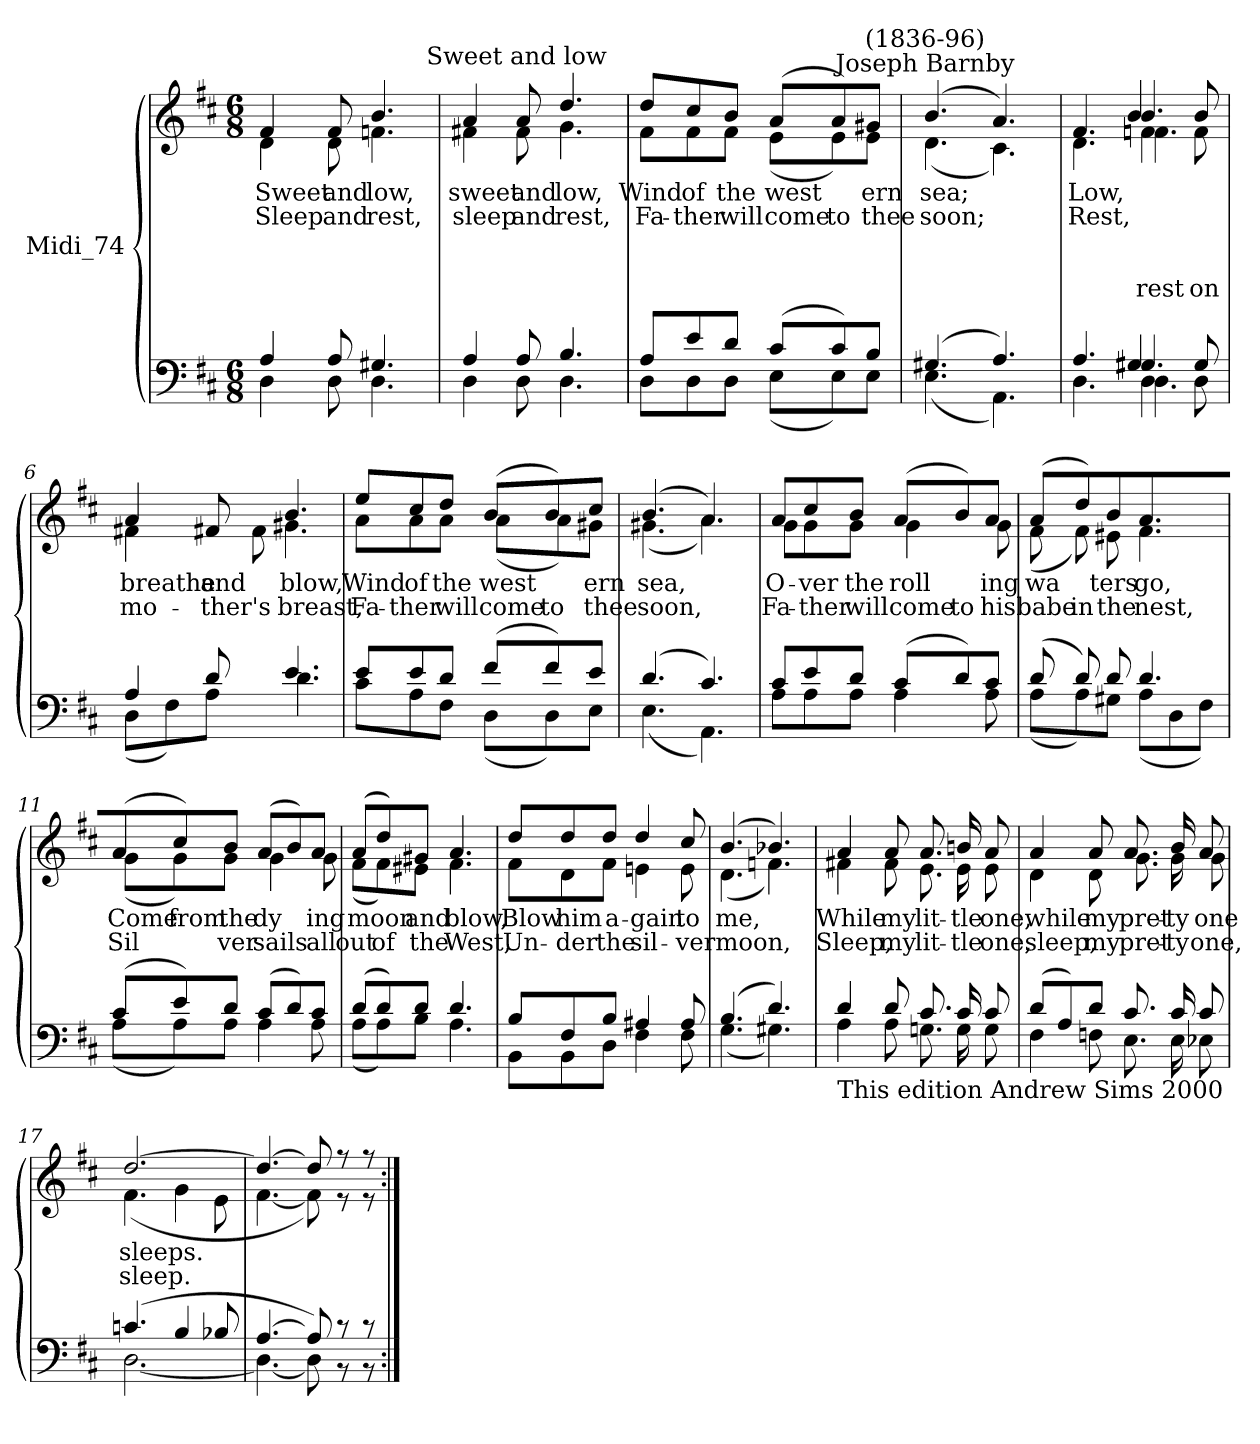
**kern	**kern	**text	**text	**text	**text	**text
*part2	*part1	*part1	*part1	*part1	*part1	*part1
*staff2	*staff1	*staff1	*staff1	*staff1	*staff1	*staff1
*I"Midi_74	*I"Midi_74	*	*	*	*	*
*clefF4	*clefG2	*	*	*	*	*
*k[f#c#]	*k[f#c#]	*	*	*	*	*
*D:	*D:	*	*	*	*	*
*M6/8	*M6/8	*	*	*	*	*
=1	=1	=1	=1	=1	=1	=1
*^	*	*	*	*	*	*
!	!	!LO:TX:a:cj:t=Alfred, Lord Tennyson	!	!	!	!	!
!	!	!	!LO:LY:b	!LO:LY:b	!	!	!
*	*	*^	*	*	*	*	*
4A/	4D\	4f#/	4d\	Sweet	Sleep	.	.	.
!	!	!	!	!LO:LY:b	!LO:LY:b	!	!	!
8A/	8D\	8f#/	8d\	and	and	.	.	.
!	!	!	!	!LO:LY:b	!LO:LY:b	!	!	!
4.G#X/	4.D\	4.b/	4.fn\	low,	rest,	.	.	.
=2	=2	=2	=2	=2	=2	=2	=2	=2
!	!	!	!	!LO:LY:b	!LO:LY:b	!	!	!
4A/	4D\	4a/	4f#X\	sweet	sleep	.	.	.
!	!	!LO:TX:a:cj:t=Sweet and low	!	!	!	!	!	!
!	!	!	!	!LO:LY:b	!LO:LY:b	!	!	!
8A/	8D\	8a/	8f#\	and	and	.	.	.
!	!	!	!	!LO:LY:b	!LO:LY:b	!	!	!
4.B/	4.D\	4.dd/	4.g\	low,	rest,	.	.	.
=3	=3	=3	=3	=3	=3	=3	=3	=3
!	!	!	!	!LO:LY:b	!LO:LY:b	!	!	!
8A/L	8D\L	8dd/L	8f#\L	Wind	Fa-	.	.	.
!	!	!	!	!LO:LY:b	!LO:LY:b	!	!	!
8e/	8D\	8cc#/	8f#\	-of	ther	.	.	.
!	!	!	!	!LO:LY:b	!LO:LY:b	!	!	!
8d/J	8D\J	8b/J	8f#\J	the	will	.	.	.
!	!	!	!	!LO:LY:b	!LO:LY:b	!	!	!
(>8c#/L	(<8E\L	(>8a/L	(<8e\L	west	come	.	.	.
!	!	!	!	!	!LO:LY:b	!	!	!
8c#/)	8E\)	8a/)	8e\)	.	to	.	.	.
!	!	!	!	!LO:LY:b	!LO:LY:b	!	!	!
8B/J	8E\J	8g#X/J	8e\J	ern	thee	.	.	.
=4	=4	=4	=4	=4	=4	=4	=4	=4
!	!	!LO:TX:a:cj:t=Joseph Barnby	!	!	!	!	!	!
!	!	!LO:TX:a:cj:t=(1836-96)	!	!	!	!	!	!
!	!	!	!	!LO:LY:b	!LO:LY:b	!	!	!
(>4.G#X/	(<4.E\	(>4.b/	(<4.d\	sea;	soon;	.	.	.
4.A/)	4.AA\)	4.a/)	4.c#\)	.	.	.	.	.
!!LO:LB:g=z
=5	=5	=5	=5	=5	=5	=5	=5	=5
*^	*^	*	*	*	*	*	*	*
!	!	!	!	!	!	!LO:LY:b	!LO:LY:b	!	!	!
*	*	*	*	*^	*^	*	*	*	*	*
4.A/	4.ryy	4.ryy	4.D\	4.f#/	4.ryy	4.ryy	4.d\	Low,	Rest,	.	.	.
!	!	!	!	!	!	!	!	!LO:LY:b	!	!	!	!
!	!	!	!	!	!	!	!	!	!	!	!	!LO:LY:b
4.G#X/	4G#/	4D\	4.D\	4.b/	4b/	4f\	4.fn\	.	.	.	.	rest
!	!	!	!	!	!	!	!	!	!	!	!	!LO:LY:b
.	8G#/	8D\	.	.	8b/	8f\	.	.	.	.	.	on
*	*	*v	*v	*	*	*	*	*	*	*	*	*
*	*	*	*	*	*v	*v	*	*	*	*	*
=6	=6	=6	=6	=6	=6	=6	=6	=6	=6	=6
!	!	!	!	!	!	!LO:LY:b	!LO:LY:b	!	!	!
*	*v	*v	*	*	*	*	*	*	*	*
*	*	*	*v	*v	*	*	*	*	*
4A/	(<8D\L	4a/	4f#X\	breathe	mo-	.	.	.
.	8F#\)	.	.	.	.	.	.	.
!	!	!	!	!LO:LY:b	!LO:LY:b	!	!	!
8d/	8A\J	8f#X/	8f#\	-and	ther's	.	.	.
!	!	!	!	!LO:LY:b	!LO:LY:b	!	!	!
4.e/	4.d\	4.b/	4.g#X\	blow,	breast,	.	.	.
=7	=7	=7	=7	=7	=7	=7	=7	=7
!	!	!	!	!LO:LY:b	!LO:LY:b	!	!	!
8e/L	8c#\L	8ee/L	8a\L	Wind	Fa-	.	.	.
!	!	!	!	!LO:LY:b	!LO:LY:b	!	!	!
8e/	8A\	8cc#/	8a\	-of	ther	.	.	.
!	!	!	!	!LO:LY:b	!LO:LY:b	!	!	!
8d/J	8F#\J	8dd/J	8a\J	the	will	.	.	.
!	!	!	!	!LO:LY:b	!LO:LY:b	!	!	!
(>8f#/L	(<8D\L	(>8b/L	(<8a\L	west	come	.	.	.
!	!	!	!	!	!LO:LY:b	!	!	!
8f#/)	8D\)	8b/)	8a\)	.	to	.	.	.
!	!	!	!	!LO:LY:b	!LO:LY:b	!	!	!
8e/J	8E\J	8cc#/J	8g#X\J	ern	thee	.	.	.
=8	=8	=8	=8	=8	=8	=8	=8	=8
!	!	!	!	!LO:LY:b	!LO:LY:b	!	!	!
(>4.d/	(<4.E\	(>4.b/	(<4.g#X\	sea,	soon,	.	.	.
4.c#/)	4.AA\)	4.a/)	4.a\)	.	.	.	.	.
!!LO:LB:g=z	!!
=9	=9	=9	=9	=9	=9	=9	=9	=9
!	!	!	!	!LO:LY:b	!LO:LY:b	!	!	!
8c#/L	8A\L	8a/L	8g\L	O-	-Fa-	.	.	.
!	!	!	!	!LO:LY:b	!LO:LY:b	!	!	!
8e/	8A\	8cc#/	8g\	-ver	ther	.	.	.
!	!	!	!	!LO:LY:b	!LO:LY:b	!	!	!
8d/J	8A\J	8b/J	8g\J	the	will	.	.	.
!	!	!	!	!LO:LY:b	!LO:LY:b	!	!	!
(>8c#/L	4A\	(>8a/L	4g\	roll	come	.	.	.
!	!	!	!	!	!LO:LY:b	!	!	!
8d/)	.	8b/)	.	.	to	.	.	.
!	!	!	!	!LO:LY:b	!LO:LY:b	!	!	!
8c#/J	8A\	8a/J	8g\	ing	his	.	.	.
=10	=10	=10	=10	=10	=10	=10	=10	=10
!	!	!	!	!LO:LY:b	!LO:LY:b	!	!	!
(>8d/L	(<8A\	(>8a/L	(<8f#\	wa	babe	.	.	.
!	!	!	!	!	!LO:LY:b	!	!	!
8d/)	8A\)	8dd/)	8f#\)	.	in	.	.	.
!	!	!	!	!LO:LY:b	!LO:LY:b	!	!	!
8d/	8G#X\J	8b/	8e#X\	ters	the	.	.	.
!	!	!	!	!LO:LY:b	!LO:LY:b	!	!	!
4.d/	(<8A\L	4.a/	4.f#\	go,	nest,	.	.	.
.	8D\	.	.	.	.	.	.	.
.	8F#\J)	.	.	.	.	.	.	.
=11	=11	=11	=11	=11	=11	=11	=11	=11
!	!	!	!	!LO:LY:b	!LO:LY:b	!	!	!
(>8c#/L	(<8A\L	(>8a/	(<8g\L	Come	Sil	.	.	.
!	!	!	!	!LO:LY:b	!	!	!	!
8e/)	8A\)	8cc#/)	8g\)	from	.	.	.	.
!	!	!	!	!LO:LY:b	!LO:LY:b	!	!	!
8d/J	8A\J	8b/J	8g\J	the	ver	.	.	.
!	!	!	!	!LO:LY:b	!LO:LY:b	!	!	!
(>8c#/L	4A\	(>8a/L	4g\	dy	sails	.	.	.
8d/)	.	8b/)	.	.	.	.	.	.
!	!	!	!	!LO:LY:b	!LO:LY:b	!	!	!
8c#/J	8A\	8a/J	8g\	ing	all	.	.	.
!!LO:LB:g=z	!!
=12	=12	=12	=12	=12	=12	=12	=12	=12
!	!	!	!	!LO:LY:b	!LO:LY:b	!	!	!
(>8d/L	(<8A\L	(>8a/L	(<8f#\L	moon	out	.	.	.
!	!	!	!	!	!LO:LY:b	!	!	!
8d/)	8A\)	8dd/)	8f#\)	.	of	.	.	.
!	!	!	!	!LO:LY:b	!LO:LY:b	!	!	!
8d/J	8B\J	8g#X/J	8e#\J	and	the	.	.	.
!	!	!	!	!LO:LY:b	!LO:LY:b	!	!	!
4.d/	4.A\	4.a/	4.f#\	blow,	West,	.	.	.
=13	=13	=13	=13	=13	=13	=13	=13	=13
!	!	!	!	!LO:LY:b	!LO:LY:b	!	!	!
8B/L	8BB\L	8dd/L	8f#\L	Blow	Un-	.	.	.
!	!	!	!	!LO:LY:b	!LO:LY:b	!	!	!
8F#/	8BB\	8dd/	8d\	-him	der	.	.	.
!	!	!	!	!LO:LY:b	!LO:LY:b	!	!	!
8B/J	8D\J	8dd/J	8f#\J	a-	-the	.	.	.
!	!	!	!	!LO:LY:b	!LO:LY:b	!	!	!
4A#X/	4F#\	4dd/	4en\	gain	sil-	.	.	.
!	!	!	!	!LO:LY:b	!LO:LY:b	!	!	!
8A#/	8F#\	8cc#/	8e\	-to	ver	.	.	.
=14	=14	=14	=14	=14	=14	=14	=14	=14
!	!	!	!	!LO:LY:b	!LO:LY:b	!	!	!
(>4.B/	(<4.G\	(>4.b/	(<4.d\	me,	moon,	.	.	.
4.d/)	4.G#X\)	4.b-X/)	4.f\)	.	.	.	.	.
!!LO:LB:g=z	!!
=15	=15	=15	=15	=15	=15	=15	=15	=15
!LO:TX:b:t=This edition  Andrew Sims 2000	!	!	!	!	!	!	!	!
!	!	!	!	!LO:LY:b	!LO:LY:b	!	!	!
4d/	4A\	4a/	4f#X\	While	Sleep,	.	.	.
!	!	!	!	!LO:LY:b	!LO:LY:b	!	!	!
8d/	8A\	8a/	8f#\	my	my	.	.	.
!	!	!	!	!LO:LY:b	!LO:LY:b	!	!	!
8.c#/L	8.Gn\L	8.a/L	8.e\L	lit-	-lit-	.	.	.
!	!	!	!	!LO:LY:b	!LO:LY:b	!	!	!
16c#/L	16G\L	16bn/L	16e\L	-tle	tle	.	.	.
!	!	!	!	!LO:LY:b	!LO:LY:b	!	!	!
8c#/J	8G\J	8a/J	8e\J	one,	one,	.	.	.
=16	=16	=16	=16	=16	=16	=16	=16	=16
!	!	!	!	!LO:LY:b	!LO:LY:b	!	!	!
(>8d/L	4F#\	4a/	4d\	while	sleep,	.	.	.
8A/)	.	.	.	.	.	.	.	.
!	!	!	!	!LO:LY:b	!LO:LY:b	!	!	!
8d/J	8Fn\	8a/	8d\	my	my	.	.	.
!	!	!	!	!LO:LY:b	!LO:LY:b	!	!	!
8.c#/L	8.E\L	8.a/L	8.g\L	pret-	-pret-	.	.	.
!	!	!	!	!LO:LY:b	!LO:LY:b	!	!	!
16c#/L	16E\L	16b/L	16g\L	-ty	ty	.	.	.
!	!	!	!	!LO:LY:b	!LO:LY:b	!	!	!
8c#/J	8E-X\J	8a/J	8g\J	one	one,	.	.	.
=17	=17	=17	=17	=17	=17	=17	=17	=17
!	!	!	!	!LO:LY:b	!LO:LY:b	!	!	!
(>4.cn/	[2.D\	[2.dd/	(<4.f#\	sleeps.	sleep.	.	.	.
4B/	.	.	4g\	.	.	.	.	.
8B-X/	.	.	8e\	.	.	.	.	.
=18	=18	=18	=18	=18	=18	=18	=18	=18
[4.A/	4.D\_	4.dd/_	[4.f#\	.	.	.	.	.
8A/])	8D\]	8dd/]	8f#\])	.	.	.	.	.
8r	8r	8r	8r	.	.	.	.	.
8r	8r	8r	8r	.	.	.	.	.
*v	*v	*	*	*	*	*	*	*
*	*v	*v	*	*	*	*	*
=:|!	=:|!	=:|!	=:|!	=:|!	=:|!	=:|!
*-	*-	*-	*-	*-	*-	*-
